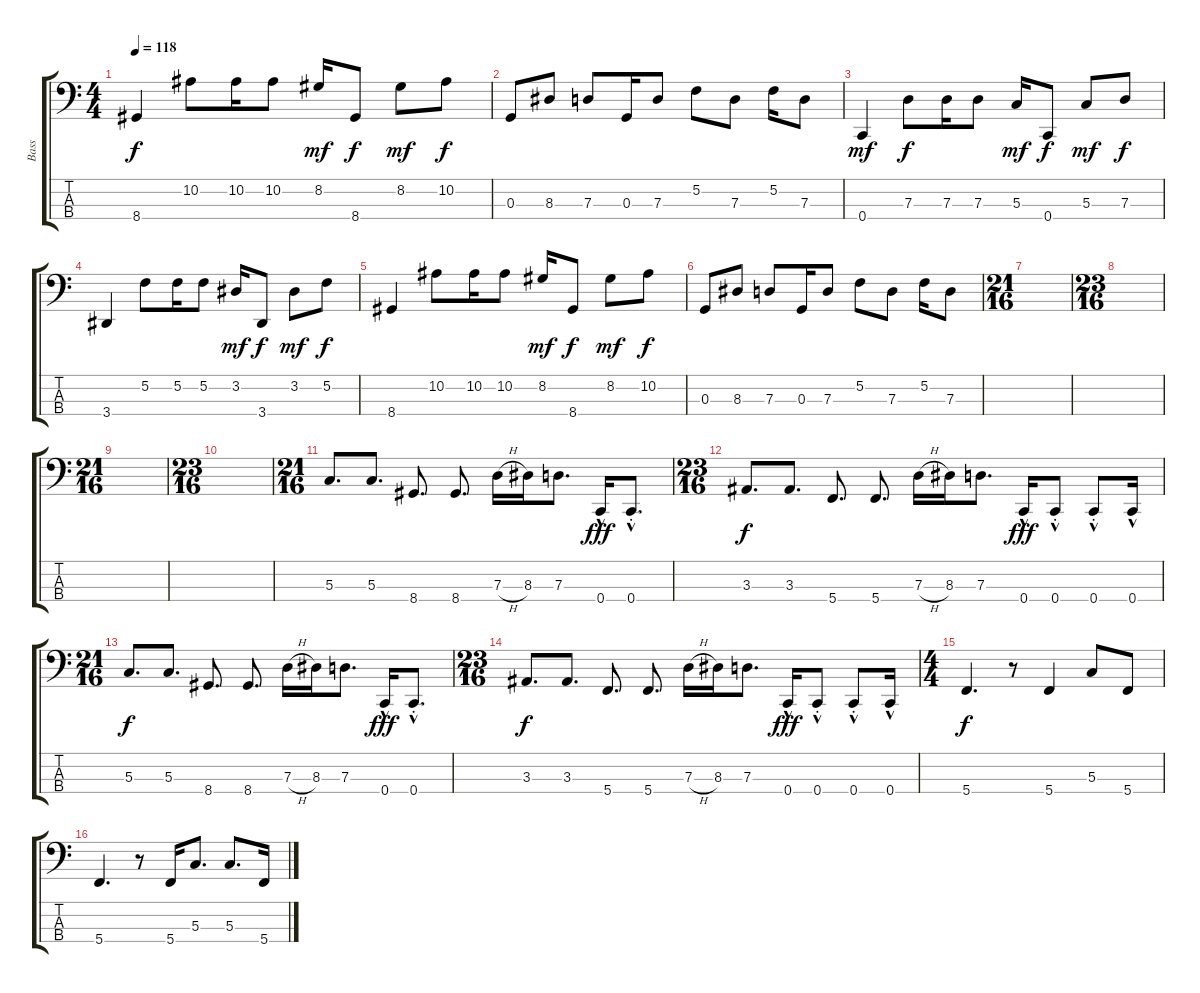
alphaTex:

\track ("Bass" "Bass") {instrument electricbassfinger}
\staff {score tabs}
\tuning (F2 C2 G1 C1) {hide}
\ts (4 4)
\tempo 118
\clef f4
\ks c
8.4.4{dy f} 10.2.8 10.2.16 10.2.8 8.2.16{dy mf} 8.4.8{dy f} 8.2.8{dy mf} 10.2.8{dy f} |
0.3.8 8.3.8 7.3.8 0.3.16 7.3.8 5.2.8 7.3.8 5.2.16 7.3.8 |
0.4.4{dy mf} 7.3.8{dy f} 7.3.16 7.3.8 5.3.16{dy mf} 0.4.8{dy f} 5.3.8{dy mf} 7.3.8{dy f} |
3.4.4 5.2.8 5.2.16 5.2.8 3.2.16{dy mf} 3.4.8{dy f} 3.2.8{dy mf} 5.2.8{dy f} |
8.4.4 10.2.8 10.2.16 10.2.8 8.2.16{dy mf} 8.4.8{dy f} 8.2.8{dy mf} 10.2.8{dy f} |
0.3.8 8.3.8 7.3.8 0.3.16 7.3.8 5.2.8 7.3.8 5.2.16 7.3.8 |
\ts (21 16)
|
\ts (23 16)
|
\ts (21 16)
|
\ts (23 16)
|
\ts (21 16)
5.3.8{d} 5.3.8{d} 8.4.8{d} 8.4.8{d} 7.3{h}.16 8.3.16 7.3.8{d} 0.4{hac}.16{dy fff} 0.4{hac st}.8{d} |
\ts (23 16)
3.3.8{d dy f} 3.3.8{d} 5.4.8{d} 5.4.8{d} 7.3{h}.16 8.3.16 7.3.8{d} 0.4{hac}.16{dy fff} 0.4{hac st}.8 0.4{hac st}.8 0.4{hac}.16 |
\ts (21 16)
5.3.8{d dy f} 5.3.8{d} 8.4.8{d} 8.4.8{d} 7.3{h}.16 8.3.16 7.3.8{d} 0.4{hac}.16{dy fff} 0.4{hac st}.8{d} |
\ts (23 16)
3.3.8{d dy f} 3.3.8{d} 5.4.8{d} 5.4.8{d} 7.3{h}.16 8.3.16 7.3.8{d} 0.4{hac}.16{dy fff} 0.4{hac st}.8 0.4{hac st}.8 0.4{hac}.16 |
\ts (4 4)
5.4.4{d dy f} r.8 5.4.4 5.3.8 5.4.8 |
5.4.4{d} r.8 5.4.16 5.3.8{d} 5.3.8{d} 5.4.16
